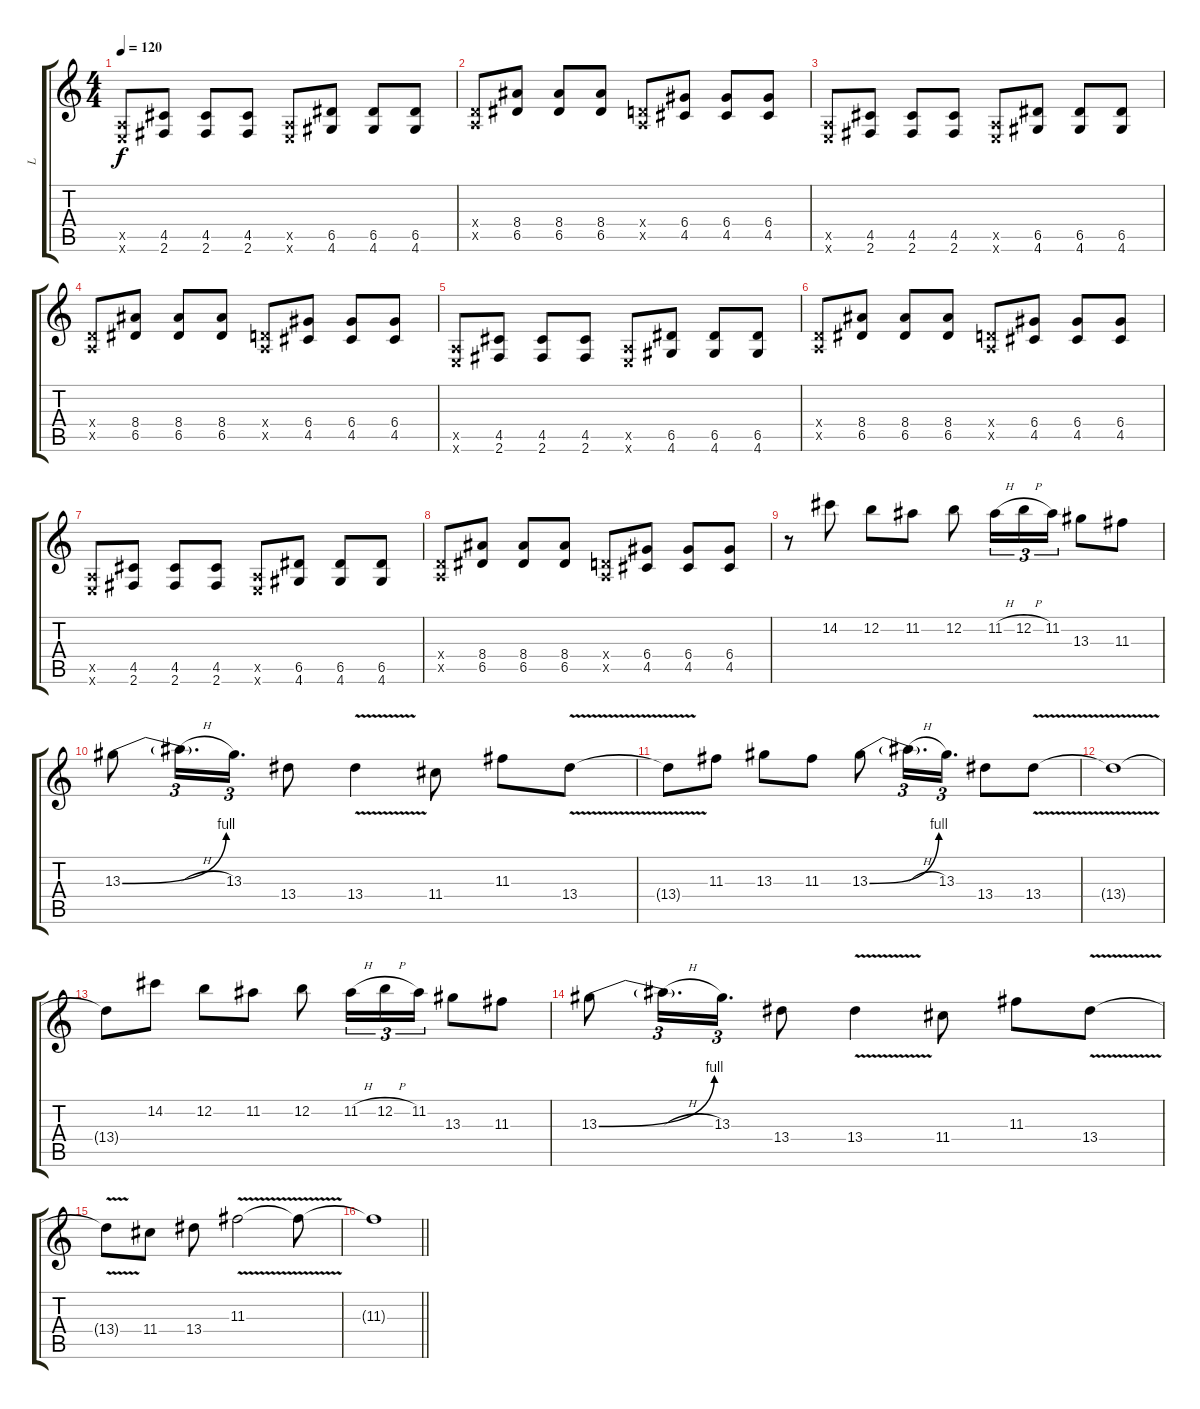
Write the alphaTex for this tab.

\track ("L" "L") {instrument distortionguitar}
\staff {score tabs}
\tuning (E4 B3 G3 D3 A2 E2) {hide}
\ts (4 4)
\tempo 120
\clef g2
\ks c
(0.5{x} 0.6{x}).8{dy f} (4.5 2.6).8 (4.5 2.6).8 (4.5 2.6).8 (0.5{x} 0.6{x}).8 (6.5 4.6).8 (6.5 4.6).8 (6.5 4.6).8 |
(0.4{x} 0.5{x}).8 (8.4 6.5).8 (8.4 6.5).8 (8.4 6.5).8 (0.4{x} 0.5{x}).8 (6.4 4.5).8 (6.4 4.5).8 (6.4 4.5).8 |
(0.5{x} 0.6{x}).8 (4.5 2.6).8 (4.5 2.6).8 (4.5 2.6).8 (0.5{x} 0.6{x}).8 (6.5 4.6).8 (6.5 4.6).8 (6.5 4.6).8 |
(0.4{x} 0.5{x}).8 (8.4 6.5).8 (8.4 6.5).8 (8.4 6.5).8 (0.4{x} 0.5{x}).8 (6.4 4.5).8 (6.4 4.5).8 (6.4 4.5).8 |
(0.5{x} 0.6{x}).8 (4.5 2.6).8 (4.5 2.6).8 (4.5 2.6).8 (0.5{x} 0.6{x}).8 (6.5 4.6).8 (6.5 4.6).8 (6.5 4.6).8 |
(0.4{x} 0.5{x}).8 (8.4 6.5).8 (8.4 6.5).8 (8.4 6.5).8 (0.4{x} 0.5{x}).8 (6.4 4.5).8 (6.4 4.5).8 (6.4 4.5).8 |
(0.5{x} 0.6{x}).8 (4.5 2.6).8 (4.5 2.6).8 (4.5 2.6).8 (0.5{x} 0.6{x}).8 (6.5 4.6).8 (6.5 4.6).8 (6.5 4.6).8 |
(0.4{x} 0.5{x}).8 (8.4 6.5).8 (8.4 6.5).8 (8.4 6.5).8 (0.4{x} 0.5{x}).8 (6.4 4.5).8 (6.4 4.5).8 (6.4 4.5).8 |
r.8 14.2.8 12.2.8 11.2.8 12.2.8 11.2{h}.16{tu (3 2)} 12.2{h}.16{tu (3 2)} 11.2.16{tu (3 2)} 13.3.8 11.3.8 |
13.3{be (bend 0 0 60 4)}.8 13.3{h t}.16{d tu (3 2)} 13.3.16{d tu (3 2)} 13.4.8 13.4{v}.4 11.4.8 11.3.8 13.4{v}.8 |
13.4{t}.8 11.3.8 13.3.8 11.3.8 13.3{be (bend 0 0 60 4)}.8 13.3{h t}.16{d tu (3 2)} 13.3.16{d tu (3 2)} 13.4.8 13.4{v}.8 |
13.4{t}.1 |
13.4{t}.8 14.2.8 12.2.8 11.2.8 12.2.8 11.2{h}.16{tu (3 2)} 12.2{h}.16{tu (3 2)} 11.2.16{tu (3 2)} 13.3.8 11.3.8 |
13.3{be (bend 0 0 60 4)}.8 13.3{h t}.16{d tu (3 2)} 13.3.16{d tu (3 2)} 13.4.8 13.4{v}.4 11.4.8 11.3.8 13.4{v}.8 |
13.4{t}.8 11.4.8 13.4.8 11.3{v}.2 11.3{t}.8 |
\barLineRight lightlight
11.3{t}.1
